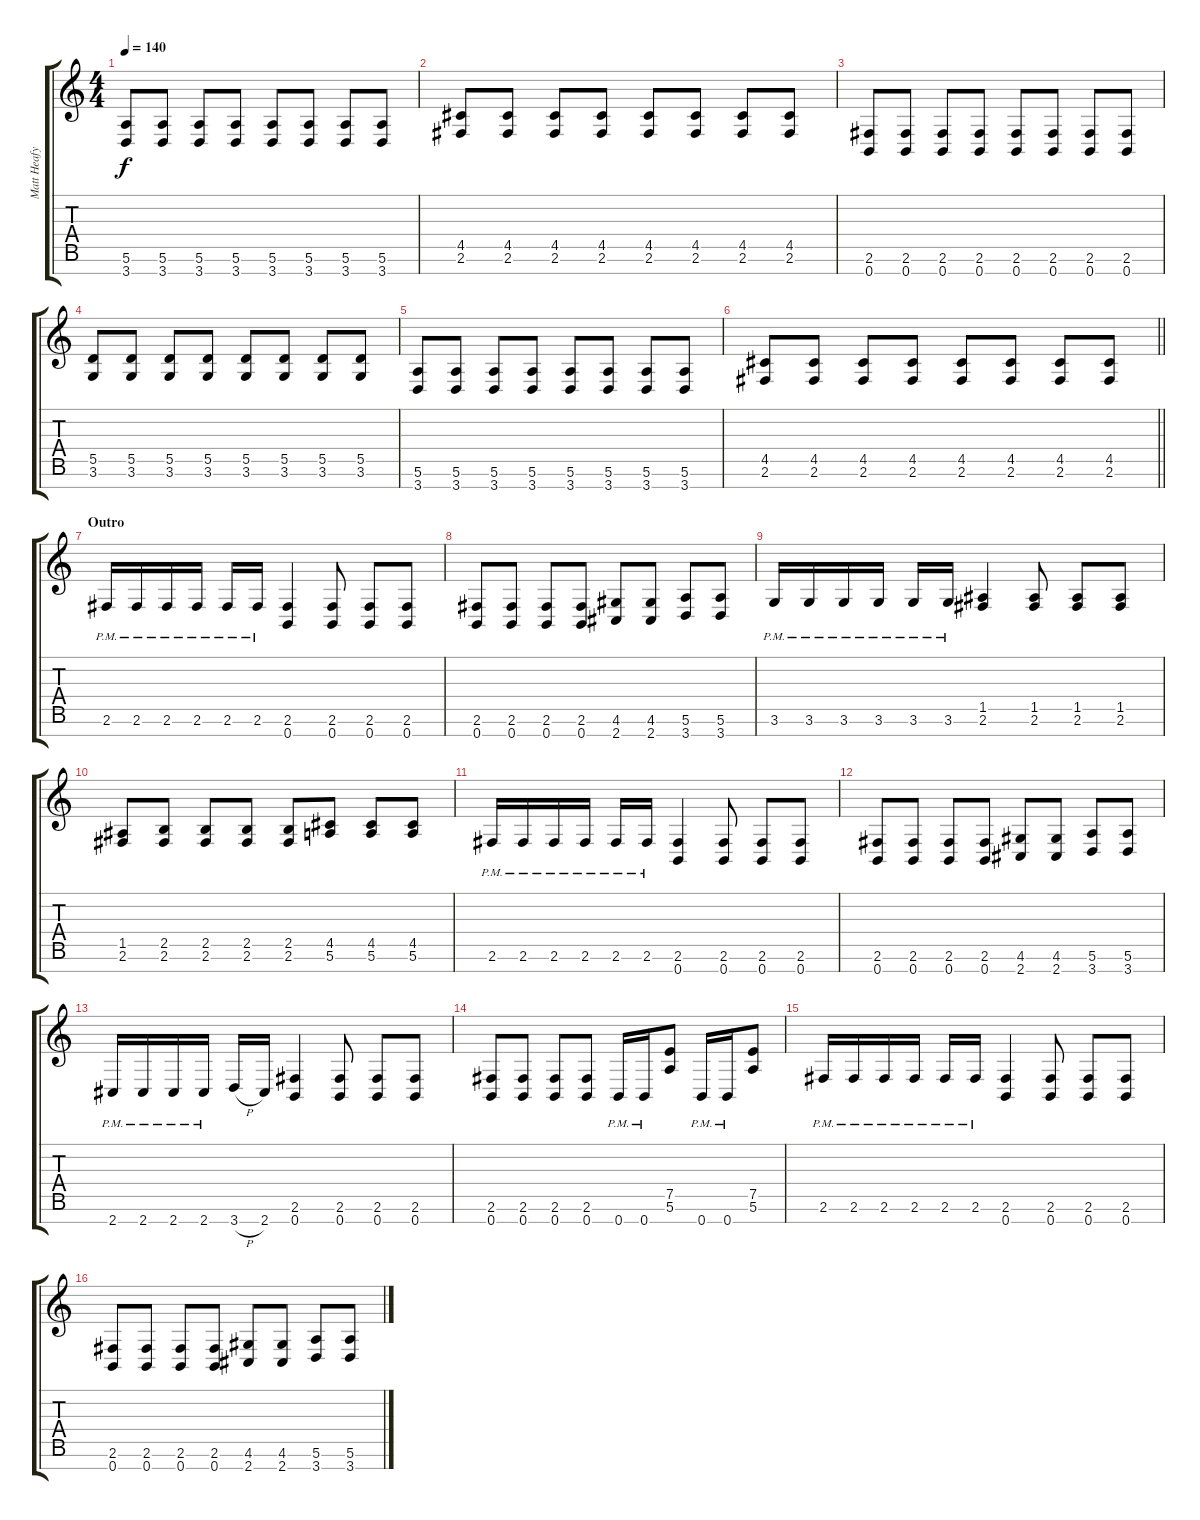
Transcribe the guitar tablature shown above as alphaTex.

\track ("Matt Heafy" "Matt Heafy") {instrument distortionguitar}
\staff {score tabs}
\tuning (E4 B3 G3 D3 A2 E2 B1) {hide}
\ts (4 4)
\tempo 140
\clef g2
\ks c
(5.6 3.7).8{dy f} (5.6 3.7).8 (5.6 3.7).8 (5.6 3.7).8 (5.6 3.7).8 (5.6 3.7).8 (5.6 3.7).8 (5.6 3.7).8 |
(4.5 2.6).8 (4.5 2.6).8 (4.5 2.6).8 (4.5 2.6).8 (4.5 2.6).8 (4.5 2.6).8 (4.5 2.6).8 (4.5 2.6).8 |
(2.6 0.7).8 (2.6 0.7).8 (2.6 0.7).8 (2.6 0.7).8 (2.6 0.7).8 (2.6 0.7).8 (2.6 0.7).8 (2.6 0.7).8 |
(5.5 3.6).8 (5.5 3.6).8 (5.5 3.6).8 (5.5 3.6).8 (5.5 3.6).8 (5.5 3.6).8 (5.5 3.6).8 (5.5 3.6).8 |
(5.6 3.7).8 (5.6 3.7).8 (5.6 3.7).8 (5.6 3.7).8 (5.6 3.7).8 (5.6 3.7).8 (5.6 3.7).8 (5.6 3.7).8 |
\barLineRight lightlight
(4.5 2.6).8 (4.5 2.6).8 (4.5 2.6).8 (4.5 2.6).8 (4.5 2.6).8 (4.5 2.6).8 (4.5 2.6).8 (4.5 2.6).8 |
\section ("" "Outro")
2.6{pm}.16 2.6{pm}.16 2.6{pm}.16 2.6{pm}.16 2.6{pm}.16 2.6{pm}.16 (2.6 0.7).4 (2.6 0.7).8 (2.6 0.7).8 (2.6 0.7).8 |
(2.6 0.7).8 (2.6 0.7).8 (2.6 0.7).8 (2.6 0.7).8 (4.6 2.7).8 (4.6 2.7).8 (5.6 3.7).8 (5.6 3.7).8 |
3.6{pm}.16 3.6{pm}.16 3.6{pm}.16 3.6{pm}.16 3.6{pm}.16 3.6{pm}.16 (1.5 2.6).4 (1.5 2.6).8 (1.5 2.6).8 (1.5 2.6).8 |
(1.5 2.6).8 (2.5 2.6).8 (2.5 2.6).8 (2.5 2.6).8 (2.5 2.6).8 (4.5 5.6).8 (4.5 5.6).8 (4.5 5.6).8 |
2.6{pm}.16 2.6{pm}.16 2.6{pm}.16 2.6{pm}.16 2.6{pm}.16 2.6{pm}.16 (2.6 0.7).4 (2.6 0.7).8 (2.6 0.7).8 (2.6 0.7).8 |
(2.6 0.7).8 (2.6 0.7).8 (2.6 0.7).8 (2.6 0.7).8 (4.6 2.7).8 (4.6 2.7).8 (5.6 3.7).8 (5.6 3.7).8 |
2.7{pm}.16 2.7{pm}.16 2.7{pm}.16 2.7{pm}.16 3.7{h}.16 2.7.16 (2.6 0.7).4 (2.6 0.7).8 (2.6 0.7).8 (2.6 0.7).8 |
(2.6 0.7).8 (2.6 0.7).8 (2.6 0.7).8 (2.6 0.7).8 0.7{pm}.16 0.7{pm}.16 (7.5 5.6).8 0.7{pm}.16 0.7{pm}.16 (7.5 5.6).8 |
2.6{pm}.16 2.6{pm}.16 2.6{pm}.16 2.6{pm}.16 2.6{pm}.16 2.6{pm}.16 (2.6 0.7).4 (2.6 0.7).8 (2.6 0.7).8 (2.6 0.7).8 |
(2.6 0.7).8 (2.6 0.7).8 (2.6 0.7).8 (2.6 0.7).8 (4.6 2.7).8 (4.6 2.7).8 (5.6 3.7).8 (5.6 3.7).8
